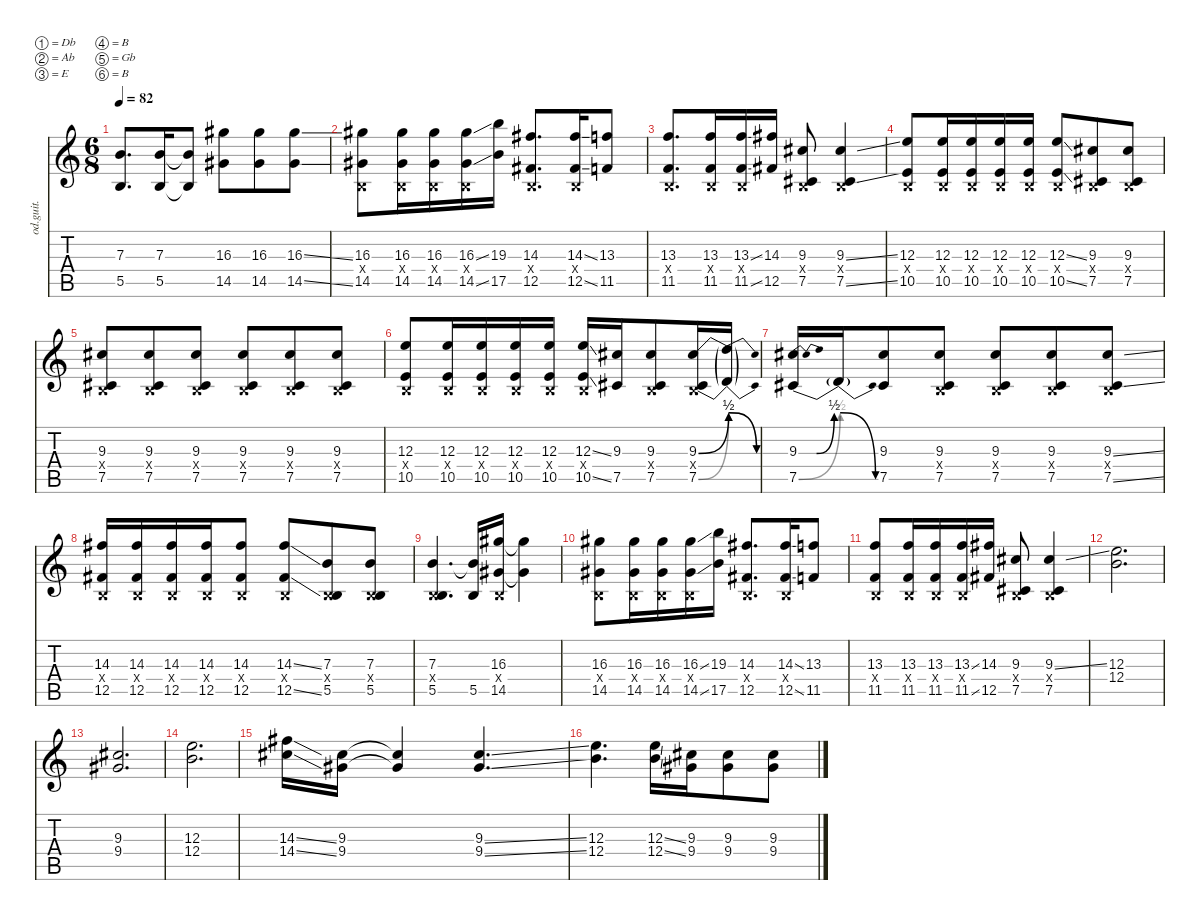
\defaultSystemsLayout 4
\hideDynamics
\bracketExtendMode nobrackets
\otherSystemsTrackNameOrientation horizontal
\track ("Guitar 1" "od.guit.") {instrument overdrivenguitar}
\staff {score tabs}
\tuning (Db4 Ab3 E3 B2 Gb2 B1)
\ts (6 8)
\tempo 82
\clef g2
\ks c
(7.3 5.5).8{d dy f} (7.3 5.5).16 (7.3{t} 5.5{t}).8 (16.3{acc #} 14.5{acc #}).8 (16.3{acc #} 14.5{acc #}).8 (16.3{ss acc #} 14.5{ss acc #}).8 |
(16.3{acc #} 0.4{x} 14.5{acc #}).8 (16.3{acc #} 0.4{x} 14.5{acc #}).16 (16.3{acc #} 0.4{x} 14.5{acc #}).16 (16.3{ss acc #} 0.4{x} 14.5{ss acc #}).16 (19.3 17.5).16 (14.3{acc #} 0.4{x} 12.5{acc #}).8{d} (14.3{ss acc #} 0.4{x} 12.5{ss acc #}).16 (13.3 11.5).8 |
(13.3 0.4{x} 11.5).8{d} (13.3 0.4{x} 11.5).16 (13.3{ss} 0.4{x} 11.5{ss}).16 (14.3{acc #} 12.5{acc #}).16 (9.3{acc #} 0.4{x} 7.5{acc #}).8 (9.3{ss acc #} 0.4{x} 7.5{ss acc #}).4 |
(12.3 0.4{x} 10.5).8 (12.3 0.4{x} 10.5).16 (12.3 0.4{x} 10.5).16 (12.3 0.4{x} 10.5).16 (12.3 0.4{x} 10.5).16 (12.3{ss} 0.4{x} 10.5{ss}).8 (9.3{acc #} 0.4{x} 7.5{acc #}).8 (9.3{acc #} 0.4{x} 7.5{acc #}).8 |
(9.3{acc #} 0.4{x} 7.5{acc #}).8 (9.3{acc #} 0.4{x} 7.5{acc #}).8 (9.3{acc #} 0.4{x} 7.5{acc #}).8 (9.3{acc #} 0.4{x} 7.5{acc #}).8 (9.3{acc #} 0.4{x} 7.5{acc #}).8 (9.3{acc #} 0.4{x} 7.5{acc #}).8 |
(12.3 0.4{x} 10.5).8 (12.3 0.4{x} 10.5).16 (12.3 0.4{x} 10.5).16 (12.3 0.4{x} 10.5).16 (12.3 0.4{x} 10.5).16 (12.3{ss} 0.4{x} 10.5{ss}).16 (9.3{acc #} 7.5{acc #}).16 (9.3{acc #} 0.4{x} 7.5{acc #}).8 (9.3{be (bend 0 0 60 2) acc #} 0.4{x} 7.5{be (bend 0 0 60 2) acc #}).16 (9.3{be (release 0 2 60 0) t} 7.5{be (release 0 2 60 0) t}).16 |
(9.3{be (bendrelease 0 0 30 2 30 2 15 0) acc #} 7.5{be (bend 0 0 60 2) acc #}).16 7.5{be (release 0 2 60 0) t}.16 (9.3{acc #} 7.5{acc #}).8 (9.3{acc #} 0.4{x} 7.5{acc #}).8 (9.3{acc #} 0.4{x} 7.5{acc #}).8 (9.3{acc #} 0.4{x} 7.5{acc #}).8 (9.3{ss acc #} 0.4{x} 7.5{ss acc #}).8 |
(14.3{acc #} 0.4{x} 12.5{acc #}).16 (14.3{acc #} 0.4{x} 12.5{acc #}).16 (14.3{acc #} 0.4{x} 12.5{acc #}).16 (14.3{acc #} 0.4{x} 12.5{acc #}).16 (14.3{acc #} 0.4{x} 12.5{acc #}).8 (14.3{ss acc #} 0.4{x} 12.5{ss acc #}).8 (7.3 0.4{x} 5.5).8 (7.3 0.4{x} 5.5).8 |
(7.3 0.4{x} 5.5).4{d} (7.3{t} 5.5).16 (16.3{acc #} 0.4{x} 14.5{acc #}).16 (16.3{t acc #} 14.5{t acc #}).4 |
(16.3{acc #} 0.4{x} 14.5{acc #}).8 (16.3{acc #} 0.4{x} 14.5{acc #}).16 (16.3{acc #} 0.4{x} 14.5{acc #}).16 (16.3{ss acc #} 0.4{x} 14.5{ss acc #}).16 (19.3 17.5).16 (14.3{acc #} 0.4{x} 12.5{acc #}).8{d} (14.3{ss acc #} 0.4{x} 12.5{ss acc #}).16 (13.3 11.5).8 |
(13.3 0.4{x} 11.5).8 (13.3 0.4{x} 11.5).16 (13.3 0.4{x} 11.5).16 (13.3{ss} 0.4{x} 11.5{ss}).16 (14.3{acc #} 12.5{acc #}).16 (9.3{acc #} 0.4{x} 7.5{acc #}).8 (9.3{ss acc #} 0.4{x} 7.5{acc #}).4 |
(12.3 12.4).2{d} |
(9.3{acc #} 9.4{acc #}).2{d} |
(12.3 12.4).2{d} |
(14.3{ss acc #} 14.4{ss acc #}).16 (9.3{acc #} 9.4{acc #}).16 (9.3{t acc #} 9.4{t acc #}).4 (9.3{ss acc #} 9.4{ss acc #}).4{d} |
(12.3 12.4).4{d} (12.3{ss} 12.4{ss}).16 (9.3{acc #} 9.4{acc #}).16 (9.3{acc #} 9.4{acc #}).8 (9.3{ss acc #} 9.4{ss acc #}).8
